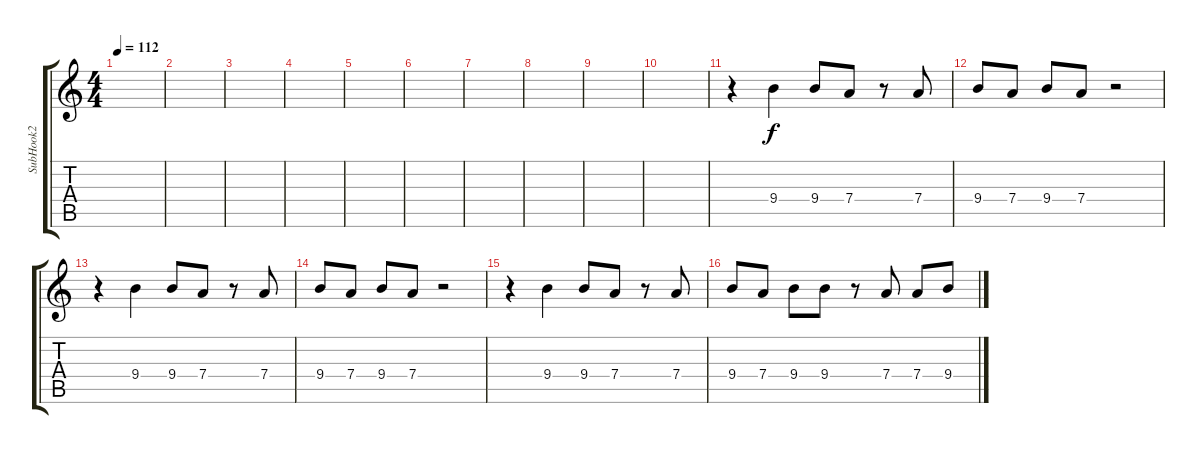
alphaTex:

\track ("SubHook2" "SubHook2") {instrument distortionguitar}
\staff {score tabs}
\tuning (E4 B3 G3 D3 A2 E2) {hide}
\ts (4 4)
\tempo 112
\clef g2
\ks c
|
|
|
|
|
|
|
|
|
|
r.4 9.4.4 9.4.8 7.4.8 r.8 7.4.8 |
9.4.8 7.4.8 9.4.8 7.4.8 r.2 |
r.4 9.4.4 9.4.8 7.4.8 r.8 7.4.8 |
9.4.8 7.4.8 9.4.8 7.4.8 r.2 |
r.4 9.4.4 9.4.8 7.4.8 r.8 7.4.8 |
9.4.8 7.4.8 9.4.8 9.4.8 r.8 7.4.8 7.4.8 9.4.8
